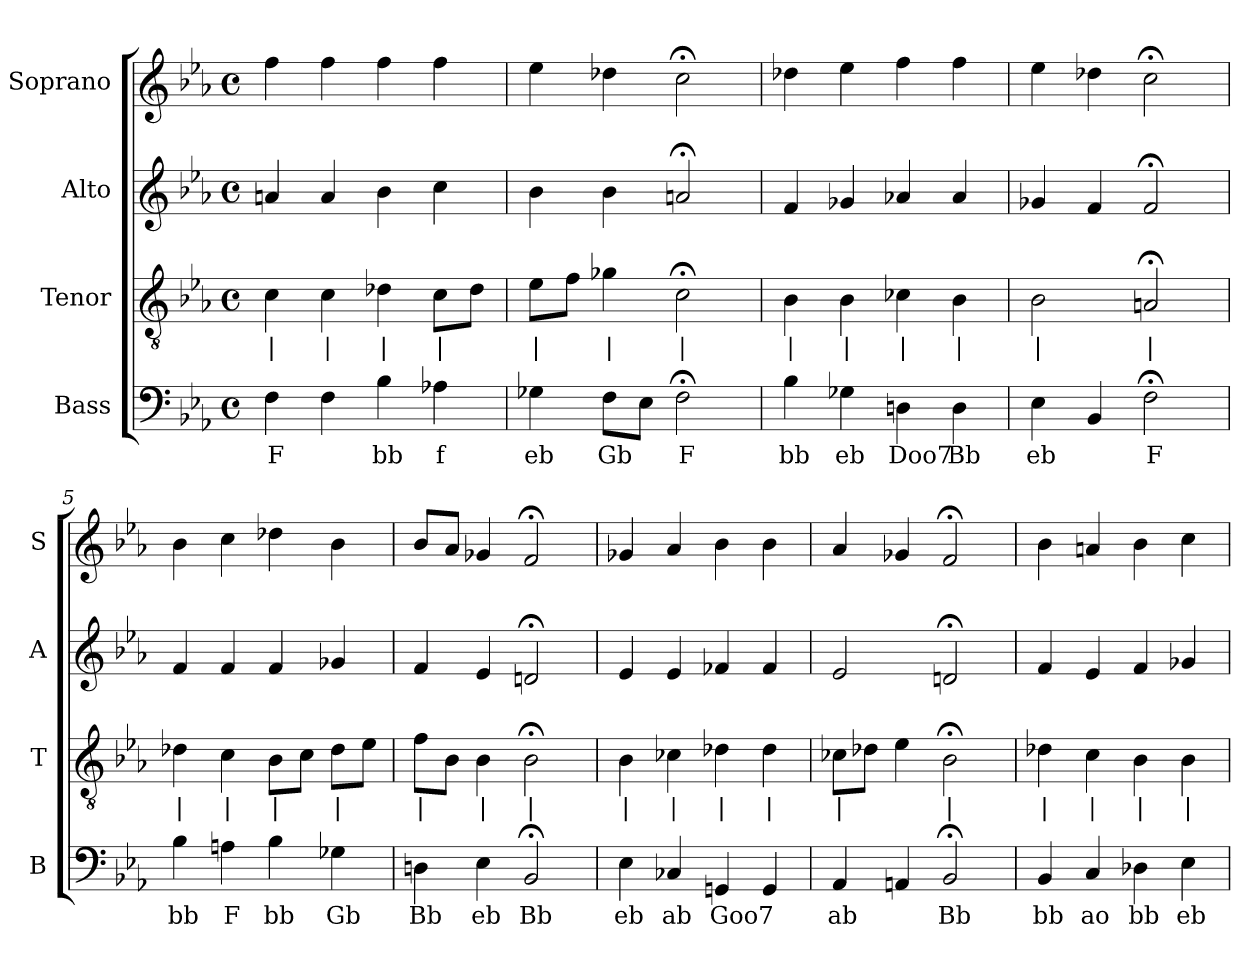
**kern	**text	**kern	**text	**kern	**kern
*part4	*part4	*part3	*part3	*part2	*part1
*staff4	*staff4	*staff3	*staff3	*staff2	*staff1
*I"Bass	*	*I"Tenor	*	*I"Alto	*I"Soprano
*I'B	*	*I'T	*	*I'A	*I'S
*clefF4	*	*clefGv2	*	*clefG2	*clefG2
*k[b-e-a-]	*	*k[b-e-a-]	*	*k[b-e-a-]	*k[b-e-a-]
*F:dor	*	*F:dor	*	*F:dor	*F:dor
*M4/4	*	*M4/4	*	*M4/4	*M4/4
*met(c)	*	*met(c)	*	*met(c)	*met(c)
*MM100	*	*MM100	*	*MM100	*MM100
=1	=1	=1	=1	=1	=1
4F	F	4c	|	4an	4ff
4F	.	4c	|	4a	4ff
4B-	bb	4d-X	|	4b-	4ff
4A-X	f	8cL	|	4cc	4ff
.	.	8d-J	.	.	.
=2	=2	=2	=2	=2	=2
4G-X	eb	8e-L	|	4b-	4ee-
.	.	8fJ	.	.	.
8FL	Gb	4g-X	|	4b-	4dd-X
8E-J	.	.	.	.	.
2F;<	F	2c;<	|	2an;<	2cc;<
=3	=3	=3	=3	=3	=3
4B-	bb	4B-	|	4f	4dd-X
4G-X	eb	4B-	|	4g-X	4ee-
4Dn	Doo7	4c-X	|	4a-X	4ff
4D	Bb	4B-	|	4a-	4ff
=4	=4	=4	=4	=4	=4
4E-	eb	2B-	|	4g-X	4ee-
4BB-	.	.	.	4f	4dd-X
2F;<	F	2An;<	|	2f;<	2cc;<
=5	=5	=5	=5	=5	=5
4B-	bb	4d-X	|	4f	4b-
4An	F	4c	|	4f	4cc
4B-	bb	8B-L	|	4f	4dd-X
.	.	8cJ	.	.	.
4G-X	Gb	8d-L	|	4g-X	4b-
.	.	8e-J	.	.	.
=6	=6	=6	=6	=6	=6
4Dn	Bb	8fL	|	4f	8b-L
.	.	8B-J	.	.	8a-J
4E-	eb	4B-	|	4e-	4g-X
2BB-;<	Bb	2B-;<	|	2dn;<	2f;<
=7	=7	=7	=7	=7	=7
4E-	eb	4B-	|	4e-	4g-X
4C-X	ab	4c-X	|	4e-	4a-
4GGn	Goo7	4d-X	|	4f-X	4b-
4GG	.	4d-	|	4f-	4b-
=8	=8	=8	=8	=8	=8
4AA-	ab	8c-XL	|	2e-	4a-
.	.	8d-XJ	.	.	.
4AAn	.	4e-	.	.	4g-X
2BB-;<	Bb	2B-;<	|	2dn;<	2f;<
=9	=9	=9	=9	=9	=9
4BB-	bb	4d-X	|	4f	4b-
4C	ao	4c	|	4e-	4an
4D-X	bb	4B-	|	4f	4b-
4E-	eb	4B-	|	4g-X	4cc
=	=	=	=	=	=
*-	*-	*-	*-	*-	*-
